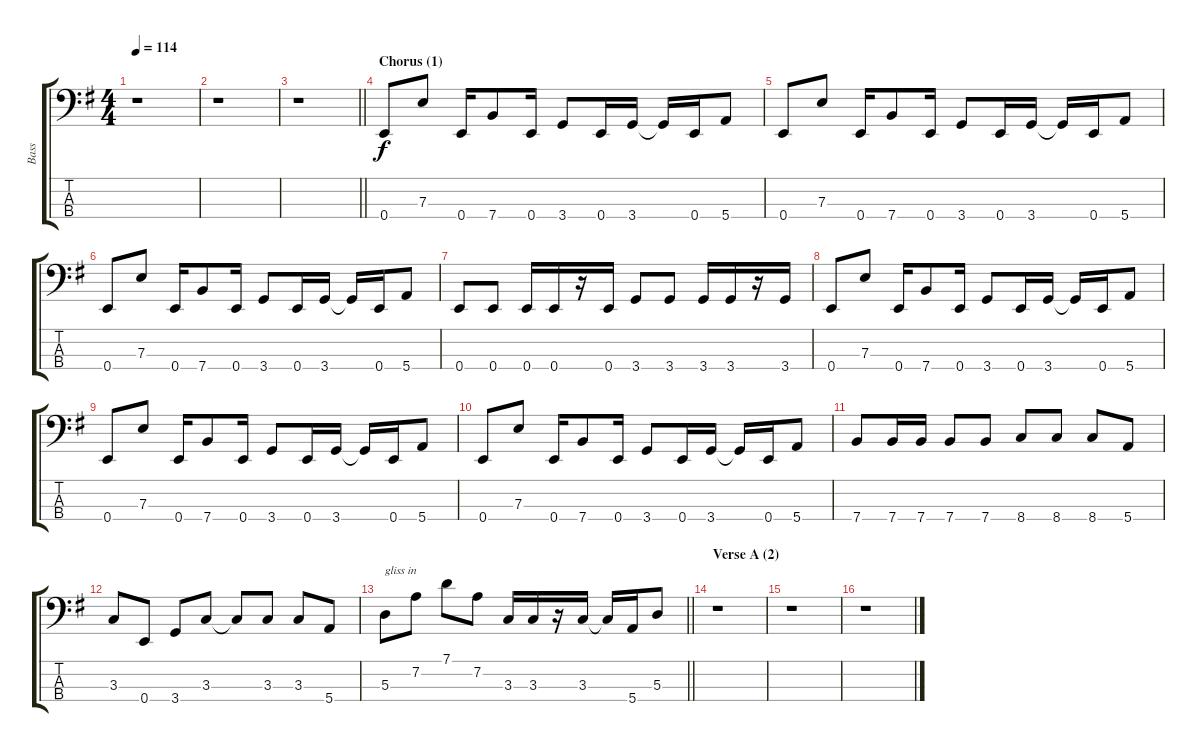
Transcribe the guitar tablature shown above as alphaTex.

\track ("Bass" "Bass") {instrument electricbasspick}
\staff {score tabs}
\tuning (G2 D2 A1 E1) {hide}
\ts (4 4)
\tempo 114
\clef f4
\ks eminor
r.1{dy f} |
r.1 |
\barLineRight lightlight
r.1 |
\section ("" "Chorus (1)")
0.4.8 7.3.8 0.4.16 7.4.8 0.4.16 3.4.8 0.4.16 3.4.16 3.4{t}.16 0.4.16 5.4.8 |
0.4.8 7.3.8 0.4.16 7.4.8 0.4.16 3.4.8 0.4.16 3.4.16 3.4{t}.16 0.4.16 5.4.8 |
0.4.8 7.3.8 0.4.16 7.4.8 0.4.16 3.4.8 0.4.16 3.4.16 3.4{t}.16 0.4.16 5.4.8 |
0.4.8 0.4.8 0.4.16 0.4.16 r.16 0.4.16 3.4.8 3.4.8 3.4.16 3.4.16 r.16 3.4.16 |
0.4.8 7.3.8 0.4.16 7.4.8 0.4.16 3.4.8 0.4.16 3.4.16 3.4{t}.16 0.4.16 5.4.8 |
0.4.8 7.3.8 0.4.16 7.4.8 0.4.16 3.4.8 0.4.16 3.4.16 3.4{t}.16 0.4.16 5.4.8 |
0.4.8 7.3.8 0.4.16 7.4.8 0.4.16 3.4.8 0.4.16 3.4.16 3.4{t}.16 0.4.16 5.4.8 |
7.4.8 7.4.16 7.4.16 7.4.8 7.4.8 8.4.8 8.4.8 8.4.8 5.4.8 |
3.3.8 0.4.8 3.4.8 3.3.8 3.3{t}.8 3.3.8 3.3.8 5.4.8 |
\barLineRight lightlight
5.3.8{txt "gliss in"} 7.2.8 7.1.8 7.2.8 3.3.16 3.3.16 r.16 3.3.16 3.3{t}.16 5.4.16 5.3.8 |
\section ("" "Verse A (2)")
r.1 |
r.1 |
r.1
